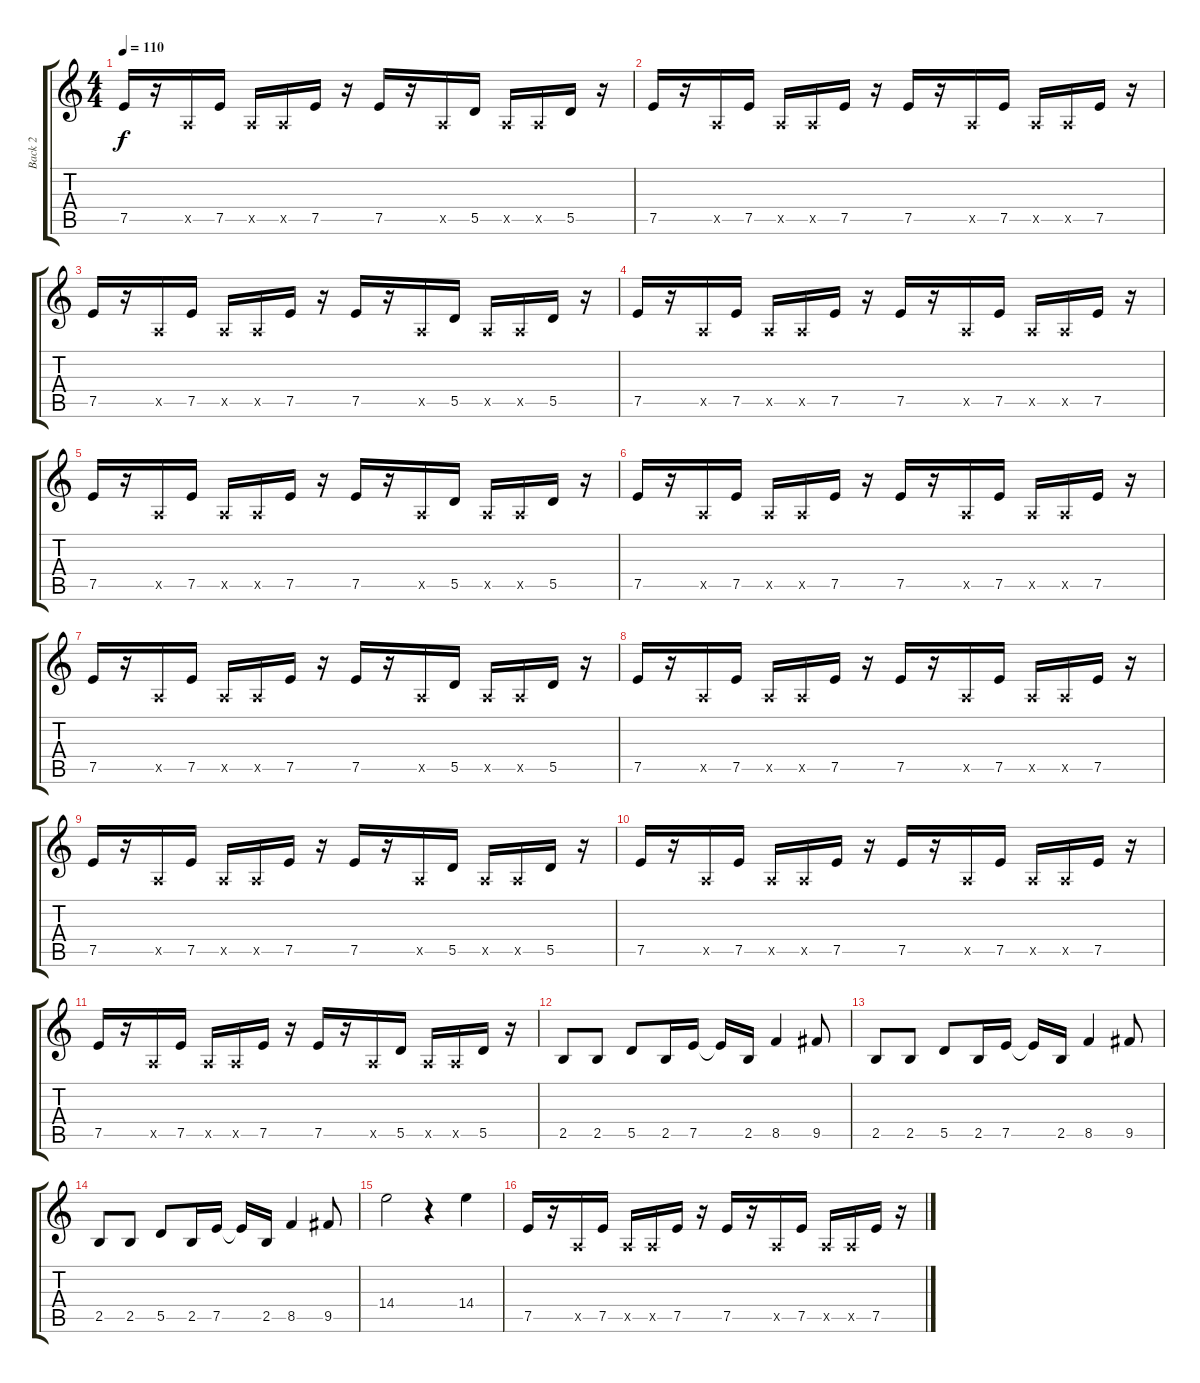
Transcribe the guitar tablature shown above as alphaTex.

\track ("Back 2" "Back 2") {instrument distortionguitar}
\staff {score tabs}
\tuning (E4 B3 G3 D3 A2 E2) {hide}
\ts (4 4)
\tempo 110
\clef g2
\ks c
7.5.16{dy f} r.16 0.5{x}.16 7.5.16 0.5{x}.16 0.5{x}.16 7.5.16 r.16 7.5.16 r.16 0.5{x}.16 5.5.16 0.5{x}.16 0.5{x}.16 5.5.16 r.16 |
7.5.16 r.16 0.5{x}.16 7.5.16 0.5{x}.16 0.5{x}.16 7.5.16 r.16 7.5.16 r.16 0.5{x}.16 7.5.16 0.5{x}.16 0.5{x}.16 7.5.16 r.16 |
7.5.16 r.16 0.5{x}.16 7.5.16 0.5{x}.16 0.5{x}.16 7.5.16 r.16 7.5.16 r.16 0.5{x}.16 5.5.16 0.5{x}.16 0.5{x}.16 5.5.16 r.16 |
7.5.16 r.16 0.5{x}.16 7.5.16 0.5{x}.16 0.5{x}.16 7.5.16 r.16 7.5.16 r.16 0.5{x}.16 7.5.16 0.5{x}.16 0.5{x}.16 7.5.16 r.16 |
7.5.16 r.16 0.5{x}.16 7.5.16 0.5{x}.16 0.5{x}.16 7.5.16 r.16 7.5.16 r.16 0.5{x}.16 5.5.16 0.5{x}.16 0.5{x}.16 5.5.16 r.16 |
7.5.16 r.16 0.5{x}.16 7.5.16 0.5{x}.16 0.5{x}.16 7.5.16 r.16 7.5.16 r.16 0.5{x}.16 7.5.16 0.5{x}.16 0.5{x}.16 7.5.16 r.16 |
7.5.16 r.16 0.5{x}.16 7.5.16 0.5{x}.16 0.5{x}.16 7.5.16 r.16 7.5.16 r.16 0.5{x}.16 5.5.16 0.5{x}.16 0.5{x}.16 5.5.16 r.16 |
7.5.16 r.16 0.5{x}.16 7.5.16 0.5{x}.16 0.5{x}.16 7.5.16 r.16 7.5.16 r.16 0.5{x}.16 7.5.16 0.5{x}.16 0.5{x}.16 7.5.16 r.16 |
7.5.16 r.16 0.5{x}.16 7.5.16 0.5{x}.16 0.5{x}.16 7.5.16 r.16 7.5.16 r.16 0.5{x}.16 5.5.16 0.5{x}.16 0.5{x}.16 5.5.16 r.16 |
7.5.16 r.16 0.5{x}.16 7.5.16 0.5{x}.16 0.5{x}.16 7.5.16 r.16 7.5.16 r.16 0.5{x}.16 7.5.16 0.5{x}.16 0.5{x}.16 7.5.16 r.16 |
7.5.16 r.16 0.5{x}.16 7.5.16 0.5{x}.16 0.5{x}.16 7.5.16 r.16 7.5.16 r.16 0.5{x}.16 5.5.16 0.5{x}.16 0.5{x}.16 5.5.16 r.16 |
2.5.8 2.5.8 5.5.8 2.5.16 7.5.16 7.5{t}.16 2.5.16 8.5.4 9.5.8 |
2.5.8 2.5.8 5.5.8 2.5.16 7.5.16 7.5{t}.16 2.5.16 8.5.4 9.5.8 |
2.5.8 2.5.8 5.5.8 2.5.16 7.5.16 7.5{t}.16 2.5.16 8.5.4 9.5.8 |
14.4.2 r.4 14.4.4 |
7.5.16 r.16 0.5{x}.16 7.5.16 0.5{x}.16 0.5{x}.16 7.5.16 r.16 7.5.16 r.16 0.5{x}.16 7.5.16 0.5{x}.16 0.5{x}.16 7.5.16 r.16
